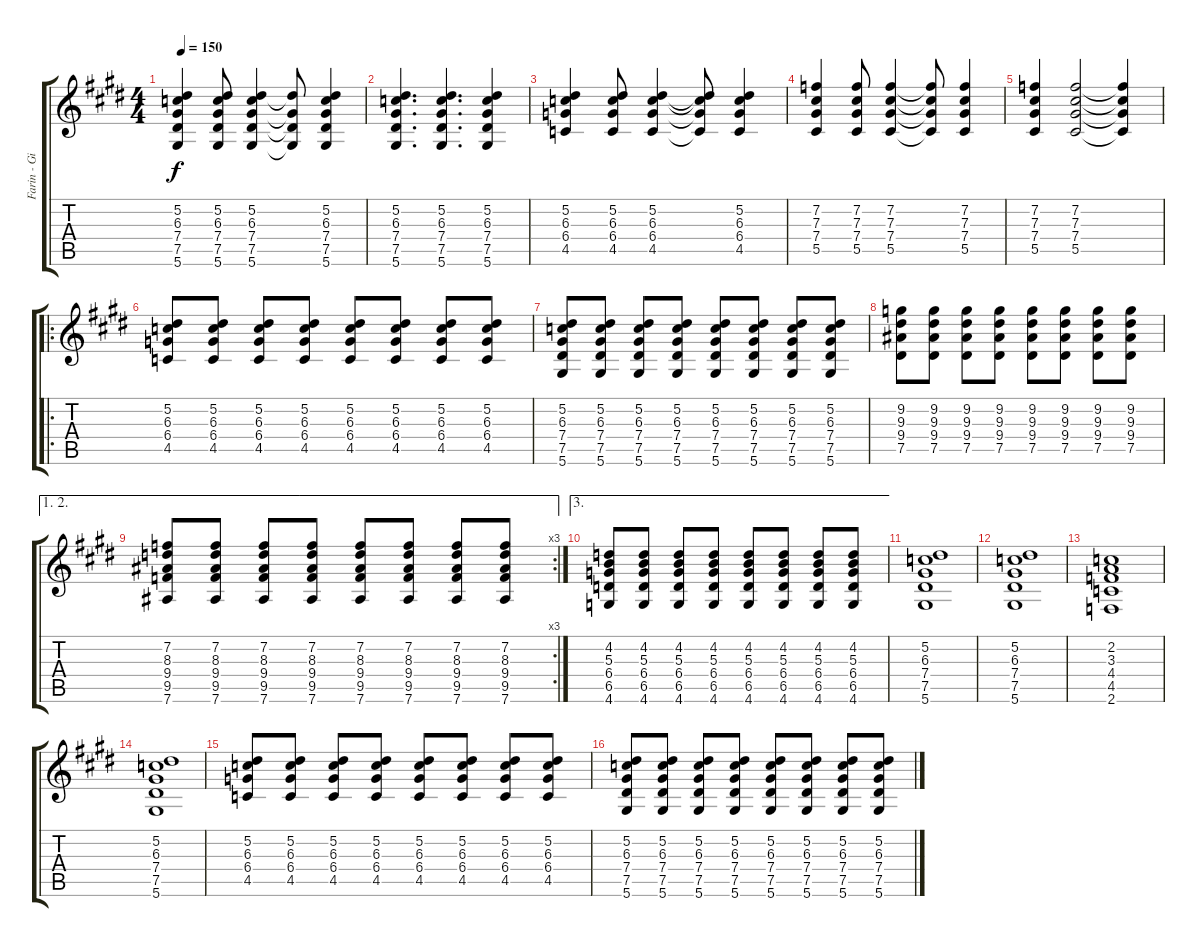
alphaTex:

\track ("Farin - Gitarre" "Farin - Gi") {instrument distortionguitar}
\staff {score tabs}
\tuning (Eb4 Bb3 Gb3 Db3 Ab2 Eb2) {hide}
\ts (4 4)
\tempo 150
\clef g2
\ks e
(5.2 6.3 7.4 7.5 5.6).4{dy f} (5.2 6.3 7.4 7.5 5.6).8 (5.2 6.3 7.4 7.5 5.6).4 (5.2{t} 7.4{t} 7.5{t} 5.6{t}).8 (5.2 6.3 7.4 7.5 5.6).4 |
(5.2 6.3 7.4 7.5 5.6).4{d} (5.2 6.3 7.4 7.5 5.6).4{d} (5.2 6.3 7.4 7.5 5.6).4 |
(5.2 6.3 6.4 4.5).4 (5.2 6.3 6.4 4.5).8 (5.2 6.3 6.4 4.5).4 (5.2{t} 6.3{t} 6.4{t} 4.5{t}).8 (5.2 6.3 6.4 4.5).4 |
(7.2 7.3 7.4 5.5).4 (7.2 7.3 7.4 5.5).8 (7.2 7.3 7.4 5.5).4 (7.2{t} 7.3{t} 7.4{t} 5.5{t}).8 (7.2 7.3 7.4 5.5).4 |
(7.2 7.3 7.4 5.5).4 (7.2 7.3 7.4 5.5).2 (7.2{t} 7.3{t} 7.4{t} 5.5{t}).4 |
\ro
(5.2 6.3 6.4 4.5).8 (5.2 6.3 6.4 4.5).8 (5.2 6.3 6.4 4.5).8 (5.2 6.3 6.4 4.5).8 (5.2 6.3 6.4 4.5).8 (5.2 6.3 6.4 4.5).8 (5.2 6.3 6.4 4.5).8 (5.2 6.3 6.4 4.5).8 |
(5.2 6.3 7.4 7.5 5.6).8 (5.2 6.3 7.4 7.5 5.6).8 (5.2 6.3 7.4 7.5 5.6).8 (5.2 6.3 7.4 7.5 5.6).8 (5.2 6.3 7.4 7.5 5.6).8 (5.2 6.3 7.4 7.5 5.6).8 (5.2 6.3 7.4 7.5 5.6).8 (5.2 6.3 7.4 7.5 5.6).8 |
(9.2 9.3 9.4 7.5).8 (9.2 9.3 9.4 7.5).8 (9.2 9.3 9.4 7.5).8 (9.2 9.3 9.4 7.5).8 (9.2 9.3 9.4 7.5).8 (9.2 9.3 9.4 7.5).8 (9.2 9.3 9.4 7.5).8 (9.2 9.3 9.4 7.5).8 |
\ae (1 2)
\rc 3
(7.2 8.3 9.4 9.5 7.6).8 (7.2 8.3 9.4 9.5 7.6).8 (7.2 8.3 9.4 9.5 7.6).8 (7.2 8.3 9.4 9.5 7.6).8 (7.2 8.3 9.4 9.5 7.6).8 (7.2 8.3 9.4 9.5 7.6).8 (7.2 8.3 9.4 9.5 7.6).8 (7.2 8.3 9.4 9.5 7.6).8 |
\ae 3
(4.2 5.3 6.4 6.5 4.6).8 (4.2 5.3 6.4 6.5 4.6).8 (4.2 5.3 6.4 6.5 4.6).8 (4.2 5.3 6.4 6.5 4.6).8 (4.2 5.3 6.4 6.5 4.6).8 (4.2 5.3 6.4 6.5 4.6).8 (4.2 5.3 6.4 6.5 4.6).8 (4.2 5.3 6.4 6.5 4.6).8 |
(5.2 6.3 7.4 7.5 5.6).1 |
(5.2 6.3 7.4 7.5 5.6).1 |
(2.2 3.3 4.4 4.5 2.6).1 |
(5.2 6.3 7.4 7.5 5.6).1 |
(5.2 6.3 6.4 4.5).8 (5.2 6.3 6.4 4.5).8 (5.2 6.3 6.4 4.5).8 (5.2 6.3 6.4 4.5).8 (5.2 6.3 6.4 4.5).8 (5.2 6.3 6.4 4.5).8 (5.2 6.3 6.4 4.5).8 (5.2 6.3 6.4 4.5).8 |
(5.2 6.3 7.4 7.5 5.6).8 (5.2 6.3 7.4 7.5 5.6).8 (5.2 6.3 7.4 7.5 5.6).8 (5.2 6.3 7.4 7.5 5.6).8 (5.2 6.3 7.4 7.5 5.6).8 (5.2 6.3 7.4 7.5 5.6).8 (5.2 6.3 7.4 7.5 5.6).8 (5.2 6.3 7.4 7.5 5.6).8
